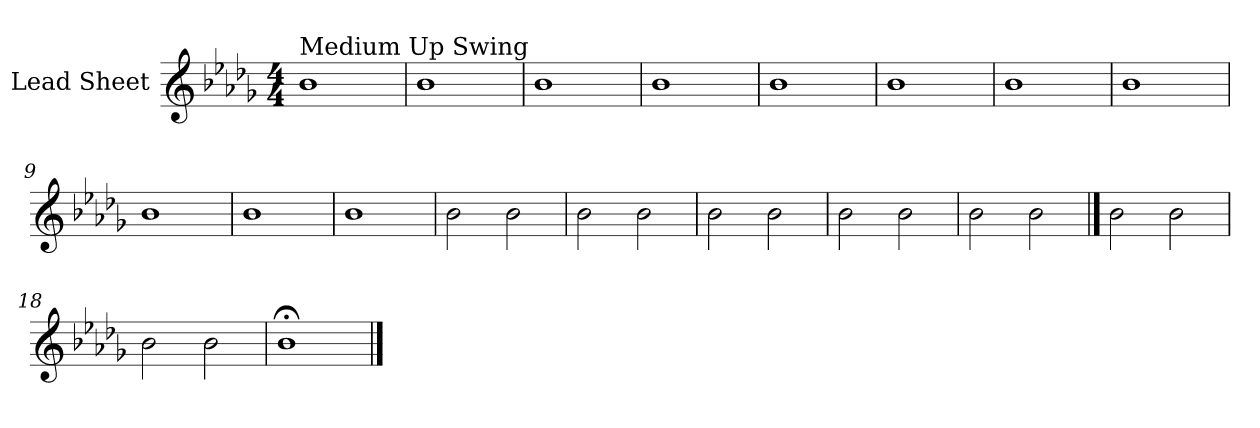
**kern
*part1
*staff1
*I"Lead Sheet
*clefG2
*k[b-e-a-d-g-]
*D-:
*M4/4
=1
!LO:TX:a:t=Medium Up Swing
1b-
=2
1b-
=3
1b-
=4
1b-
!!LO:LB:g=z
=5
1b-
=6
1b-
=7
1b-
=8
1b-
!!LO:LB:g=z
=9
1b-
=10
1b-
=11
1b-
=12
2b-\
2b-\
!!LO:LB:g=z
=13
2b-\
2b-\
=14
2b-\
2b-\
=15
2b-\
2b-\
=16
2b-\
2b-\
!!LO:LB:g=z
==17
2b-\
2b-\
=18
2b-\
2b-\
=19
1b-;<
==
*-
